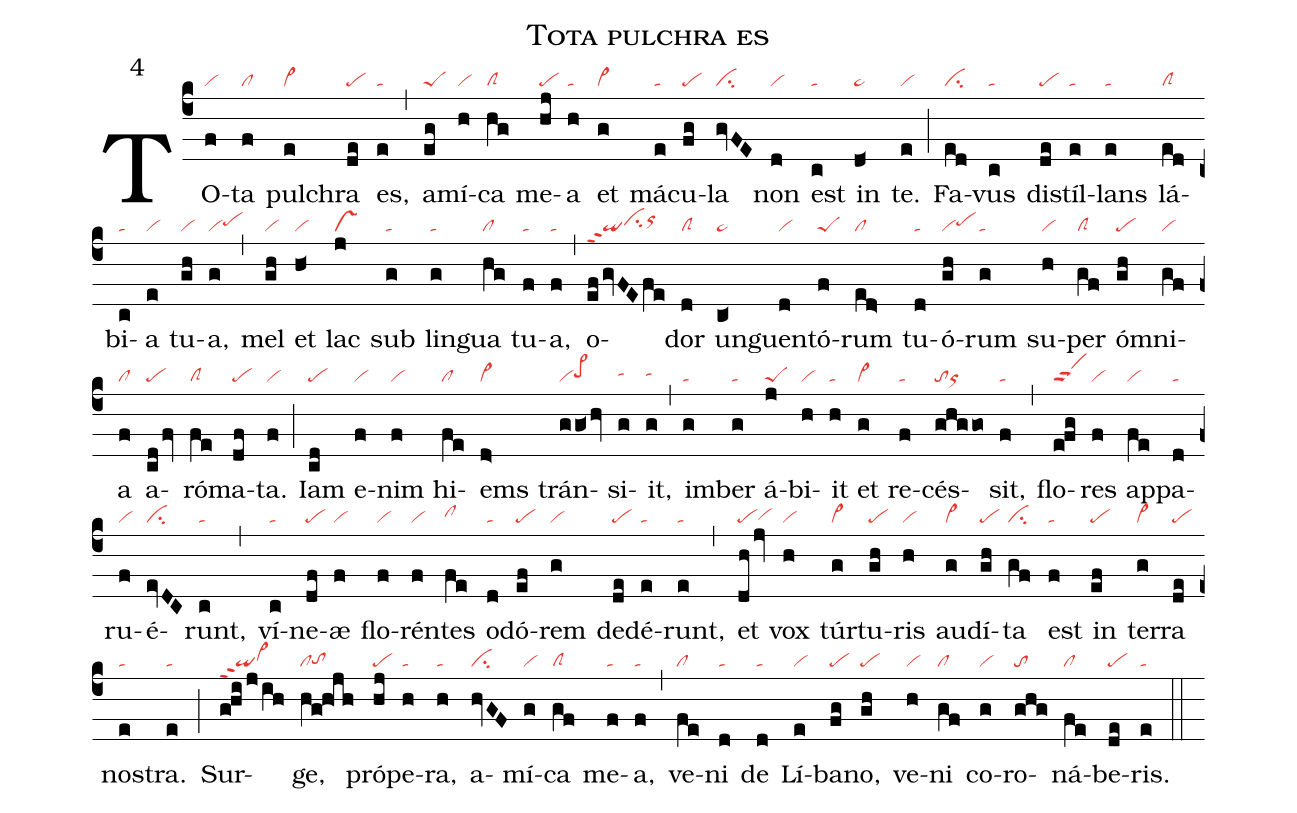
name:Tota pulchra es;
mode:4;
nabc-lines:1;
%%
(c4)
TO(f|vi)ta(f|cl) pul(e|vi>)chra(de|pe) es,(e|ta) (,)
a(eg|peS)mí(h|vi)ca(hg|clS) me(hj|pe)a(h|ta) et(g|vi>) má(e|ta)cu(fg|pe)la(gvFE|ci) non(d|vi) est(c|ta) in(d<|ta>) te.(e|vi) (;)
Fa(ed|ci)vus(c|ta) di(de|pe)stíl(e|ta)lans(e|ta) lá(ed|clS)bi(c|ta)a(e|vi) tu(gh|vi)a,(g|vipehh) (,)
mel(gh|vi) et(h<|vi) lac(j|vs) sub(g|ta) lin(g|ta)gua(hg|cl) tu(f|ta)a,(f|ta) (,)
o(efgvFEfe|qippt2cihhorhi)dor(d|clS) un(c<|ta>)guen(d|vi)tó(f|peS)rum(ed>|cl) tu(d|ta)ó(gh|vipehh)rum(g|ta) su(h|vi)per(gf|clS) óm(gh|pe)ni(gf|vi)a(f|cl) a(cdfv|pe)ró(fe|clS)ma(df|pe)ta.(f|vi) (;)
Iam(cd|pe) e(f|vi)nim(f|vi) hi(fe|cl)ems(d>|vi>) trán(gg<hv|vipe>hh)si(g|tahh)it,(g|tahh) (,)
im(g|ta)ber(g|ta) á(j|peS)bi(h|vi)it(h|ta) et(g|vi>) re(f|ta)cés(ghggo|toor)sit,(f|ta) (,)
flo(e!fg|vippt2)res(f|vi) ap(fe|vi)pa(d|ta)ru(f|vi)é(evDC|ci)runt,(c|ta) (,)
ví(c|ta)ne(df|pe)æ(f|vi) flo(f|vi)rén(f|vi)tes(fe|clhh) o(d|ta)dó(ef|pe)rem(g|vi) de(de|pe)dé(e|ta)runt,(e|ta) (,)
et(dhjv|pevihg) vox(h|vi) túr(g|vi>)tu(gh|pe)ris(h|vi) au(g|vi>)dí(gh|pe)ta(gf|ci) est(f|ta) in(ef|pe) ter(g|vi>)ra(de|pe) nos(e|ta)tra.(e|ta) (;)
Sur(ghij/ih|qippt2vi>hh)ge,(hg!h!jh|cltohg) pró(hj|pe)pe(h|ta)ra,(h|ta) a(hvGF|ci)mí(g|vi)ca(gf|clS) me(f|ta)a,(f|ta) (,)
ve(fe|cl)ni(d|ta) de(d|ta) Lí(e|vi)ba(fg|pe)no,(gh|pe) ve(h|vi)ni(gf|cl) co(g|vi)ro(ghg|to)ná(fe|cl)be(de|pe)ris.(e|ta) (::)
